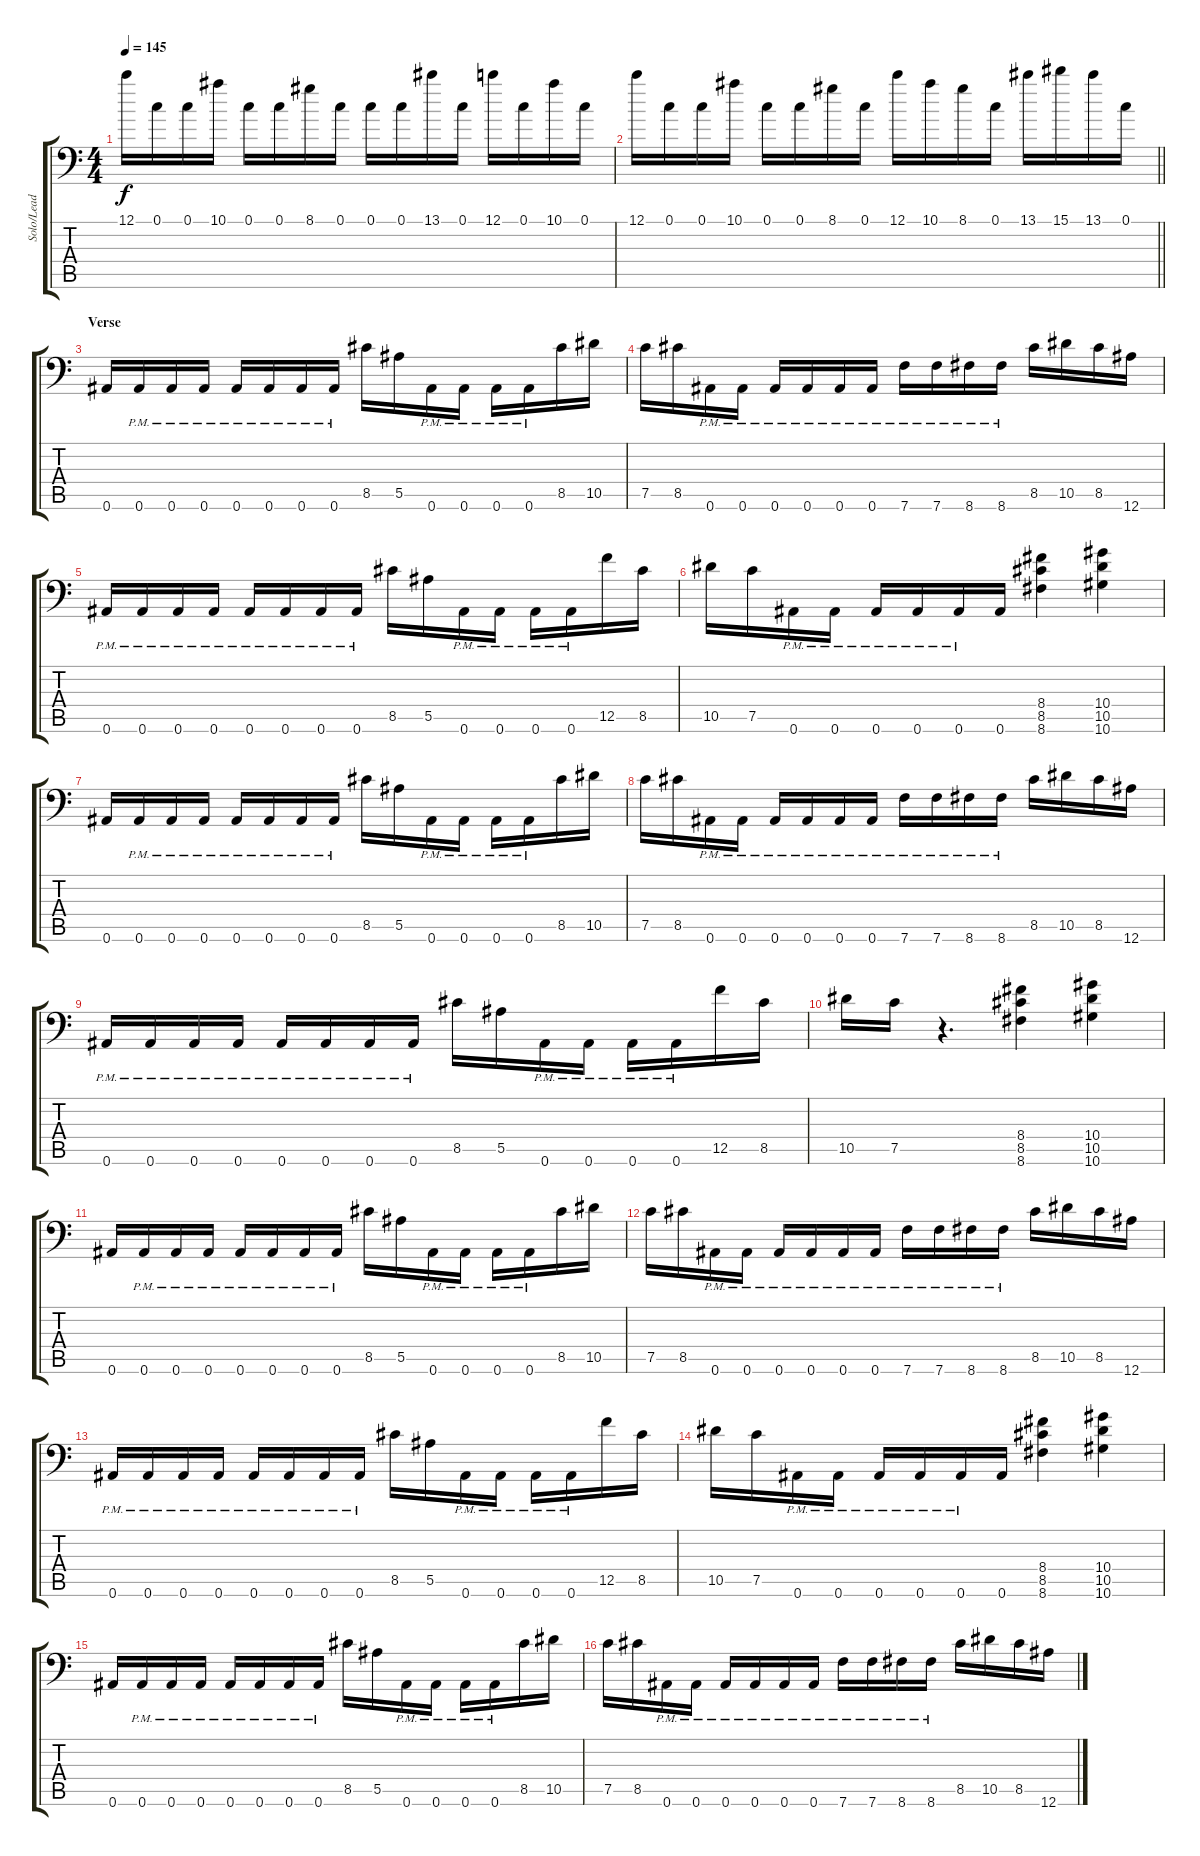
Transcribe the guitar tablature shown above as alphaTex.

\track ("Solo/Lead" "Solo/Lead") {instrument distortionguitar}
\staff {score tabs}
\tuning (C4 G3 Eb3 Bb2 F2 Bb1) {hide}
\ts (4 4)
\tempo 145
\clef f4
\ks aminor
12.1.16{dy f} 0.1.16 0.1.16 10.1.16 0.1.16 0.1.16 8.1.16 0.1.16 0.1.16 0.1.16 13.1.16 0.1.16 12.1.16 0.1.16 10.1.16 0.1.16 |
\barLineRight lightlight
12.1.16 0.1.16 0.1.16 10.1.16 0.1.16 0.1.16 8.1.16 0.1.16 12.1.16 10.1.16 8.1.16 0.1.16 13.1.16 15.1.16 13.1.16 0.1.16 |
\section ("" "Verse")
0.6.16 0.6{pm}.16 0.6{pm}.16 0.6{pm}.16 0.6{pm}.16 0.6{pm}.16 0.6{pm}.16 0.6{pm}.16 8.5.16 5.5.16 0.6{pm}.16 0.6{pm}.16 0.6{pm}.16 0.6{pm}.16 8.5.16 10.5.16 |
7.5.16 8.5.16 0.6{pm}.16 0.6{pm}.16 0.6{pm}.16 0.6{pm}.16 0.6{pm}.16 0.6{pm}.16 7.6{pm}.16 7.6{pm}.16 8.6{pm}.16 8.6{pm}.16 8.5.16 10.5.16 8.5.16 12.6.16 |
0.6{pm}.16 0.6{pm}.16 0.6{pm}.16 0.6{pm}.16 0.6{pm}.16 0.6{pm}.16 0.6{pm}.16 0.6{pm}.16 8.5.16 5.5.16 0.6{pm}.16 0.6{pm}.16 0.6{pm}.16 0.6{pm}.16 12.5.16 8.5.16 |
10.5.16 7.5.16 0.6{pm}.16 0.6{pm}.16 0.6{pm}.16 0.6{pm}.16 0.6{pm}.16 0.6.16 (8.4 8.5 8.6).4 (10.4 10.5 10.6).4 |
0.6.16 0.6{pm}.16 0.6{pm}.16 0.6{pm}.16 0.6{pm}.16 0.6{pm}.16 0.6{pm}.16 0.6{pm}.16 8.5.16 5.5.16 0.6{pm}.16 0.6{pm}.16 0.6{pm}.16 0.6{pm}.16 8.5.16 10.5.16 |
7.5.16 8.5.16 0.6{pm}.16 0.6{pm}.16 0.6{pm}.16 0.6{pm}.16 0.6{pm}.16 0.6{pm}.16 7.6{pm}.16 7.6{pm}.16 8.6{pm}.16 8.6{pm}.16 8.5.16 10.5.16 8.5.16 12.6.16 |
0.6{pm}.16 0.6{pm}.16 0.6{pm}.16 0.6{pm}.16 0.6{pm}.16 0.6{pm}.16 0.6{pm}.16 0.6{pm}.16 8.5.16 5.5.16 0.6{pm}.16 0.6{pm}.16 0.6{pm}.16 0.6{pm}.16 12.5.16 8.5.16 |
10.5.16 7.5.16 r.4{d} (8.4 8.5 8.6).4 (10.4 10.5 10.6).4 |
0.6.16 0.6{pm}.16 0.6{pm}.16 0.6{pm}.16 0.6{pm}.16 0.6{pm}.16 0.6{pm}.16 0.6{pm}.16 8.5.16 5.5.16 0.6{pm}.16 0.6{pm}.16 0.6{pm}.16 0.6{pm}.16 8.5.16 10.5.16 |
7.5.16 8.5.16 0.6{pm}.16 0.6{pm}.16 0.6{pm}.16 0.6{pm}.16 0.6{pm}.16 0.6{pm}.16 7.6{pm}.16 7.6{pm}.16 8.6{pm}.16 8.6{pm}.16 8.5.16 10.5.16 8.5.16 12.6.16 |
0.6{pm}.16 0.6{pm}.16 0.6{pm}.16 0.6{pm}.16 0.6{pm}.16 0.6{pm}.16 0.6{pm}.16 0.6{pm}.16 8.5.16 5.5.16 0.6{pm}.16 0.6{pm}.16 0.6{pm}.16 0.6{pm}.16 12.5.16 8.5.16 |
10.5.16 7.5.16 0.6{pm}.16 0.6{pm}.16 0.6{pm}.16 0.6{pm}.16 0.6{pm}.16 0.6.16 (8.4 8.5 8.6).4 (10.4 10.5 10.6).4 |
0.6.16 0.6{pm}.16 0.6{pm}.16 0.6{pm}.16 0.6{pm}.16 0.6{pm}.16 0.6{pm}.16 0.6{pm}.16 8.5.16 5.5.16 0.6{pm}.16 0.6{pm}.16 0.6{pm}.16 0.6{pm}.16 8.5.16 10.5.16 |
7.5.16 8.5.16 0.6{pm}.16 0.6{pm}.16 0.6{pm}.16 0.6{pm}.16 0.6{pm}.16 0.6{pm}.16 7.6{pm}.16 7.6{pm}.16 8.6{pm}.16 8.6{pm}.16 8.5.16 10.5.16 8.5.16 12.6.16
